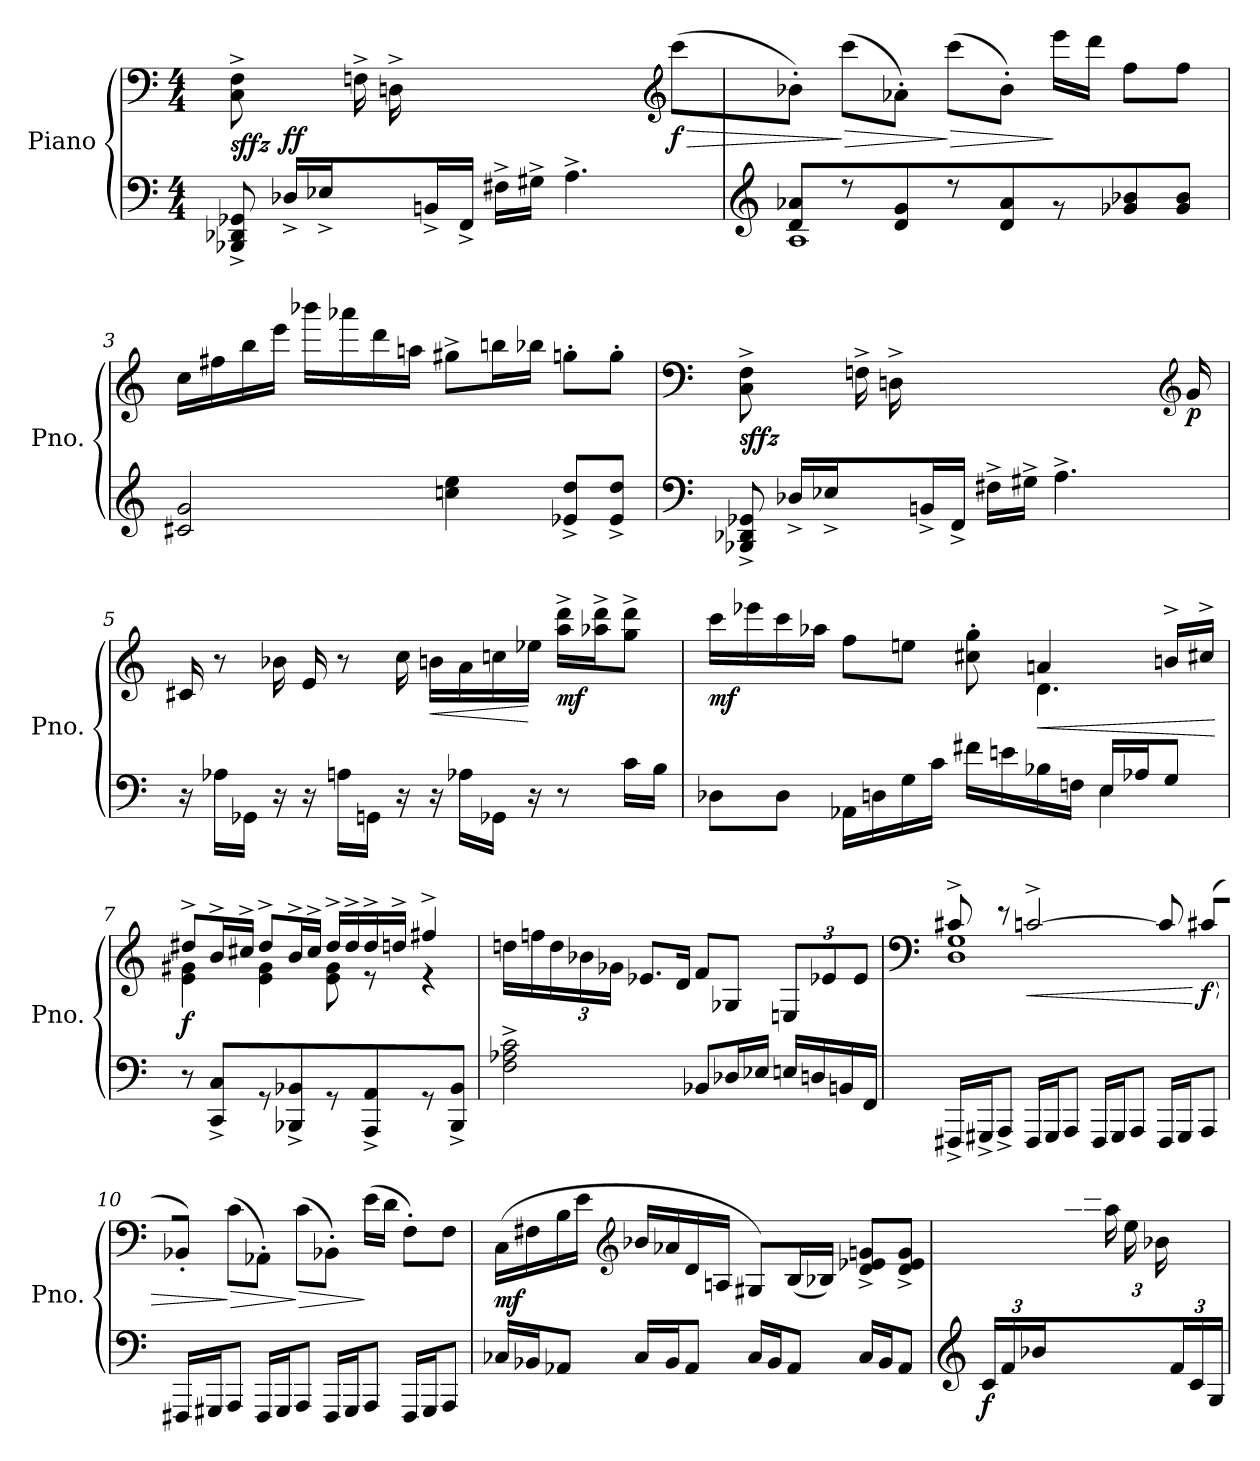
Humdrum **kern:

**kern	**kern	**dynam
*part1	*part1	*part1
*staff2	*staff1	*staff1/2
*I"Piano	*	*
*I'Pno.	*	*
*clefF4	*clefF4	*
*k[]	*k[]	*
*M4/4	*M4/4	*
=1	=1	=1
*	*^	*
!	!	!	!LO:DY:b
8BBB-X/^ 8DD-X/^ 8GG-X/^	8C\^ 8F\^	4ryy	sffz
!	!	!	!LO:DY:a=2
16D-X^/LL	8ryy	.	ff
16E-X^/	.	.	.
8ryy	4ryy	16Fn^\	.
.	.	16Dn^\	.
16BBn^/	.	2ryy	.
16FF^/JJ	.	.	.
16F#X^\LL	4ryy	.	.
16G#X^\JJ	.	.	.
4.A^\	.	.	.
.	8ryy	.	.
*	*clefG2	*	*
!	!	!	!LO:HP:b
!	!	!	!LO:DY:n=1:b
.	(>8ccc\L	8ryy	> f
*	*v	*v	*
=2	=2	=2
*clefG2	*	*
*^	*	*
8d/ 8a-X/L	1A	8b-X'\J)	.
!	!	!	!LO:HP:n=1:b
8r	.	(>8ccc\L	] >
8d/ 8g/	.	8a-X'\J)	.
!	!	!	!LO:HP:n=1:b
8r	.	(>8ccc\L	] >
8d/ 8a-/	.	8b-'\J)	.
8rg	.	16eee\LL	]
.	.	16ddd\JJ	.
8g-X/ 8b-X/	.	8ff\L	.
8g-/ 8b-/J	.	8ff\J	.
*v	*v	*	*
!!LO:LB:g=z
=3	=3	=3
2c#X/ 2g/	16cc\LL	.
.	16ff#X\	.
.	16bb\	.
.	16eee\JJ	.
.	16bbb-X\LL	.
.	16aaa-X\	.
.	16ddd\	.
.	16aan\JJ	.
4ccn\ 4ee\	8gg#X^\L	.
.	16bbn\L	.
.	16bb-X\JJ	.
8e-X/^ 8dd/^L	8ggn'\L	.
8e-/^ 8dd/^J	8gg'\J	.
=4	=4	=4
*clefF4	*clefF4	*
*	*^	*
!	!	!	!LO:DY:b
8BBB-X/^ 8DD-X/^ 8GG-X/^	8C\^ 8F\^	4ryy	sffz
16D-X^/LL	8ryy	.	.
16E-X^/	.	.	.
8ryy	4ryy	16Fn^\	.
.	.	16Dn^\	.
16BBn^/	.	2ryy	.
16FF^/JJ	.	.	.
16F#X^\LL	4ryy	.	.
16G#X^\JJ	.	.	.
4.A^\	.	.	.
.	8ryy	.	.
.	16ryy	8ryy	.
*	*clefG2	*	*
!	!	!	!LO:DY:b
.	16g/	.	p
*	*v	*v	*
!!LO:LB:g=z
=5	=5	=5
16r	16c#X/	.
16A-X\LL	8r	.
16GG-X\JJ	.	.
16r	16b-X\	.
16r	16e/	.
16An\LL	8r	.
16GGn\JJ	.	.
16r	16cc\	.
!	!	!LO:HP:b
16r	16bn\LL	<
16A-X\LL	16a\	.
16GG-X\JJ	16ccn\	.
16r	16ee-X\JJ	[
!	!	!LO:DY:b
8r	16aa\^ 16ddd\^LL	mf
.	16aa-X\^ 16ddd\^J	.
16c\LL	8gg\^ 8ddd\^J	.
16B\JJ	.	.
=6	=6	=6
*^	*^	*
!	!	!	!	!LO:DY:b
8D-X\L	2.ryy	16ccc\LL	8ryy	mf
.	.	16eee-X\	.	.
*	*	*v	*v	*
8D-\J	.	16ccc\	.
.	.	16aa-X\JJ	.
16AA-X\LL	.	8ff\L	.
16Dn\	.	.	.
16G\	.	8een\J	.
16c\JJ	.	.	.
16f#X\LL	.	8cc#X\' 8gg\'	.
16en\	.	.	.
!	!	!	!LO:HP:b
*	*	*^	*
16B-X\	.	4an/	4.d\	<
16Fn\JJ	.	.	.	.
16E/LL	4E\	.	.	.
16A-X/J	.	.	.	.
8G/J	.	16bn^/LL	.	.
.	.	16cc#X^/JJ	.	.
*v	*v	*	*	*
*	*v	*v	*
.	.	[
!!LO:LB:g=z
=7	=7	=7
*	*^	*
!	!	!	!LO:DY:b
8r	8dd#X^/L	4e\ 4g#X\	f
8CC/^ 8C/^L	16b^/L	.	.
.	16cc#X^/JJ	.	.
8r	8dd#^/L	4e\ 4g#\	.
8BBB-X/^ 8BB-X/^	16b^/L	.	.
.	16cc#^/JJ	.	.
8r	16dd#^/LL	8e\ 8g#\	.
.	16dd#^/	.	.
8AAA/^ 8AA/^	16dd#^/	8r	.
.	16ddn^/JJ	.	.
8r	4ff#X^/	4r	.
8BBB-/^ 8BB-/^J	.	.	.
*	*v	*v	*
=8	=8	=8
2F\^ 2A-X\^ 2c\^	16ddn\LL	.
.	16ffn\	.
*	*Xbrackettup	*
.	24dd\	.
.	24b-X\	.
.	24g-X\JJ	.
.	8.e-X/L	.
.	16d/Jk	.
8BB-X/L	8f/L	.
16D-X/L	8G-X/J	.
16E-X/JJ	.	.
16En/LL	12Eni/L	.
16Dn/	.	.
.	12e-X/	.
16BBn/	.	.
.	12e-/J	.
16FF/JJ	.	.
!!LO:LB:g=z
=9	=9	=9
*	*clefF4	*
*	*^	*
16FFF#X^/LL	8c#X^/	1D 1G	.
16GGG#X^/J	.	.	.
8AAA^/J	8r	.	.
!	!	!	!LO:HP:b
16FFF#/LL	[2cn^/	.	<
16GGG#/J	.	.	.
8AAA/J	.	.	.
16FFF#/LL	.	.	.
16GGG#/J	.	.	.
8AAA/J	.	.	.
16FFF#/LL	8c/]	.	.
16GGG#/J	.	.	.
!	!	!	!LO:HP:n=1:b
!	!	!	!LO:DY:n=1:b
8AAA/J	(>8c#X/L	.	[ > f
*	*v	*v	*
=10	=10	=10
16FFF#X/LL	8BB-X'/J)	.
16GGG#X/J	.	.
!	!	!LO:HP:n=1:b
8AAA/J	(>8c\L	] >
16FFF#/LL	8AA-X'\J)	.
16GGG#/J	.	.
!	!	!LO:HP:n=1:b
8AAA/J	(>8c\L	] >
16FFF#/LL	8BB-X'\J)	.
16GGG#/J	.	.
8AAA/J	(>16e\LL	]
.	16d\JJ	.
16FFF#/LL	8F'\L)	.
16GGG#/J	.	.
8AAA/J	8F\J	.
!!LO:PB:g=z
=11	=11	=11
!	!	!LO:DY:b
16C-X/LL	(>16C\LL	mf
16BB-X/J	16F#X\	.
8AA-X/J	16B\	.
.	16e\JJ	.
*	*clefG2	*
16C-/LL	16b-X/LL	.
16BB-/J	16a-X/	.
8AA-/J	16d/	.
.	16An/JJ	.
16C-/LL	8G#X/L)	.
16BB-/J	.	.
8AA-/J	(<16B/L	.
.	16B-X/JJ)	.
16C-/LL	8d/^ 8e-X/^ 8gn/^L	.
16BB-/J	.	.
8AA-/J	8d/^ 8e-/^ 8g/^J	.
=11X1	=11X1	=11X1
*clefG2	*	*
*Xbrackettup	*	*
*	*^	*
!	!	!	!LO:DY:b=2
24c/LL	2ryy	8ryy	f
24f/	.	.	.
24b-X/	.	.	.
4ryy	.	24ee\	.
.	.	24aa\	.
.	.	24ddd\JJ	.
.	.	24aa\LL	.
.	.	24ee\	.
.	.	24b-X\	.
24f/	.	8ryy	.
24c/	.	.	.
24G/JJ	.	.	.
*	*v	*v	*
=	=	=
*-	*-	*-
